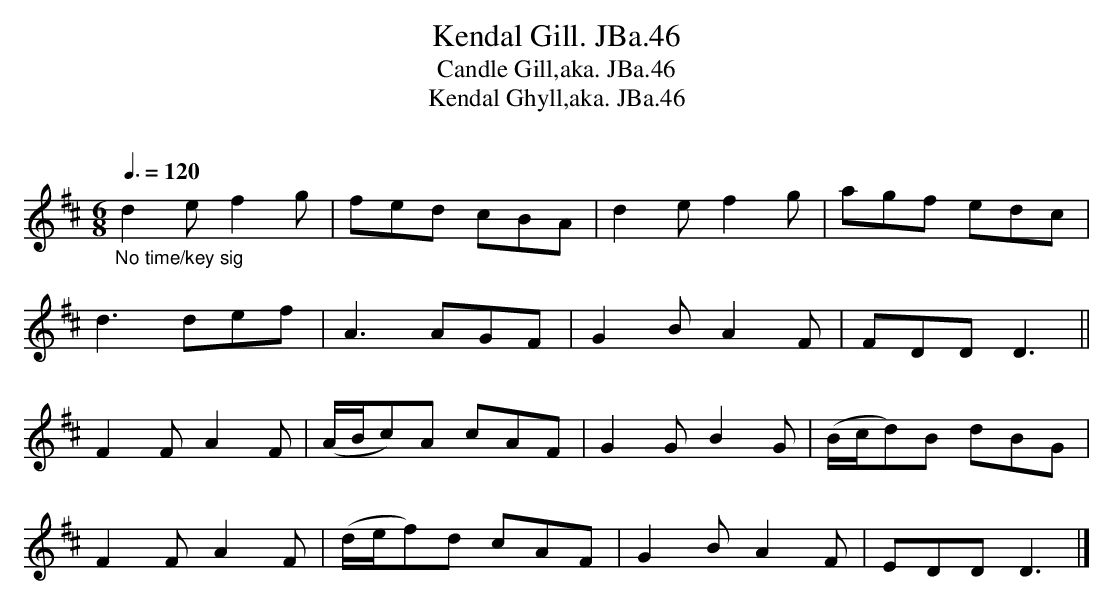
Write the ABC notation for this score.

X:1
T:Kendal Gill. JBa.46
T:Candle Gill,aka. JBa.46
T:Kendal Ghyll,aka. JBa.46
M:6/8
L:1/8
Q:3/8=120
O:
K:D major
"_No time/key sig"
d2e f2g|fed cBA|d2e f2g|agf edc|
d3 def|A3 AGF|G2B A2F|FDD D3||
F2F A2F|(A/B/c)A cAF|G2G B2G|(B/c/d)B dBG|
F2F A2F|(d/e/f)d cAF|G2B A2F|EDD D3|]
